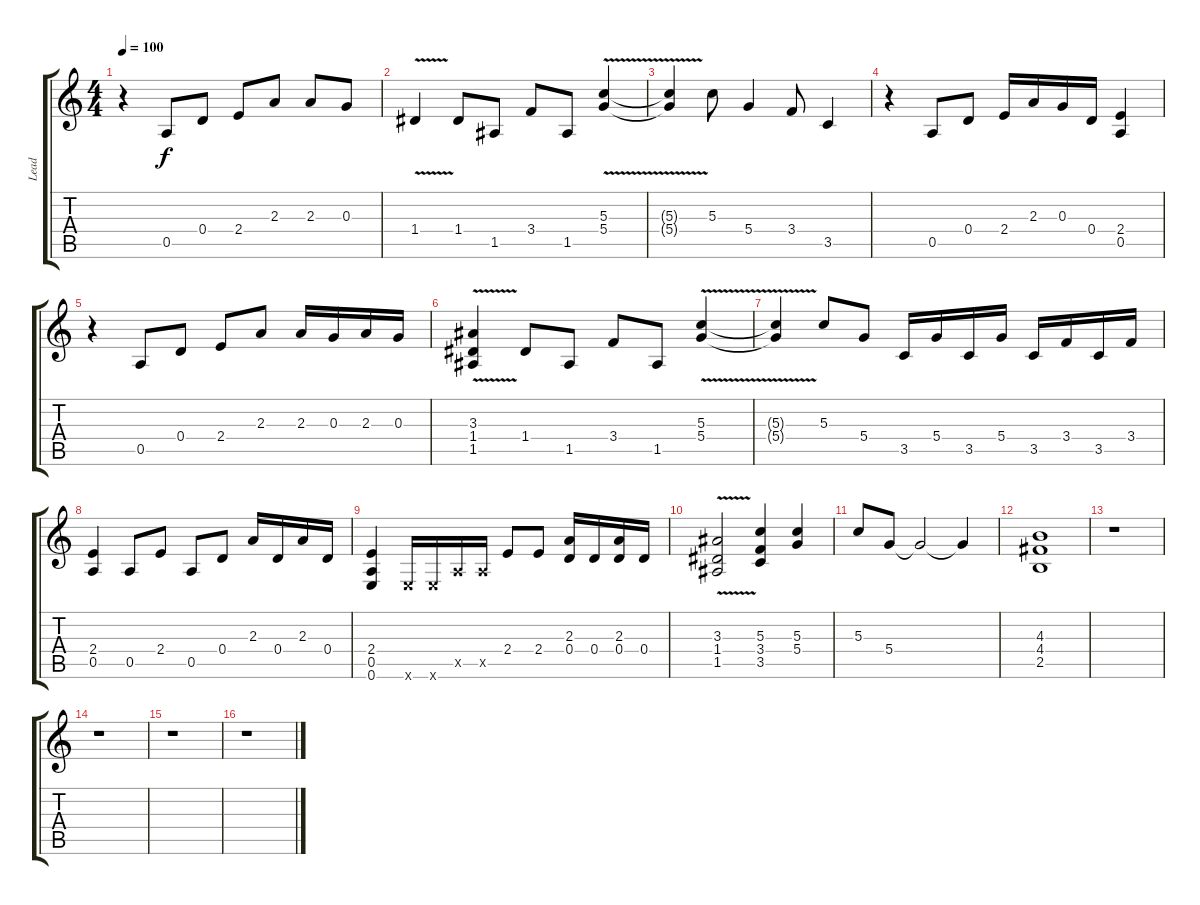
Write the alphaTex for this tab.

\track ("Lead" "Lead") {instrument distortionguitar}
\staff {score tabs}
\tuning (E4 B3 G3 D3 A2 E2) {hide}
\ts (4 4)
\tempo 100
\clef g2
\ks c
r.4{dy f} 0.5.8 0.4.8 2.4.8 2.3.8 2.3.8 0.3.8 |
1.4{v}.4 1.4.8 1.5.8 3.4.8 1.5.8 (5.3{v} 5.4{v}).4 |
(5.3{t} 5.4{t}).4 5.3.8 5.4.4 3.4.8 3.5.4 |
r.4 0.5.8 0.4.8 2.4.16 2.3.16 0.3.16 0.4.16 (2.4 0.5).4 |
r.4 0.5.8 0.4.8 2.4.8 2.3.8 2.3.16 0.3.16 2.3.16 0.3.16 |
(3.3{v} 1.4{v} 1.5{v}).4 1.4.8 1.5.8 3.4.8 1.5.8 (5.3{v} 5.4{v}).4 |
(5.3{t} 5.4{t}).4 5.3.8 5.4.8 3.5.16 5.4.16 3.5.16 5.4.16 3.5.16 3.4.16 3.5.16 3.4.16 |
(2.4 0.5).4 0.5.8 2.4.8 0.5.8 0.4.8 2.3.16 0.4.16 2.3.16 0.4.16 |
(2.4 0.5 0.6).4 0.6{x}.16 0.6{x}.16 0.5{x}.16 0.5{x}.16 2.4.8 2.4.8 (2.3 0.4).16 0.4.16 (2.3 0.4).16 0.4.16 |
(3.3{v} 1.4{v} 1.5{v}).2 (5.3 3.4 3.5).4 (5.3 5.4).4 |
5.3.8 5.4.8 5.4{t}.2 5.4{t}.4 |
(4.3 4.4 2.5).1{volume 12} |
r.1 |
r.1 |
r.1 |
r.1
